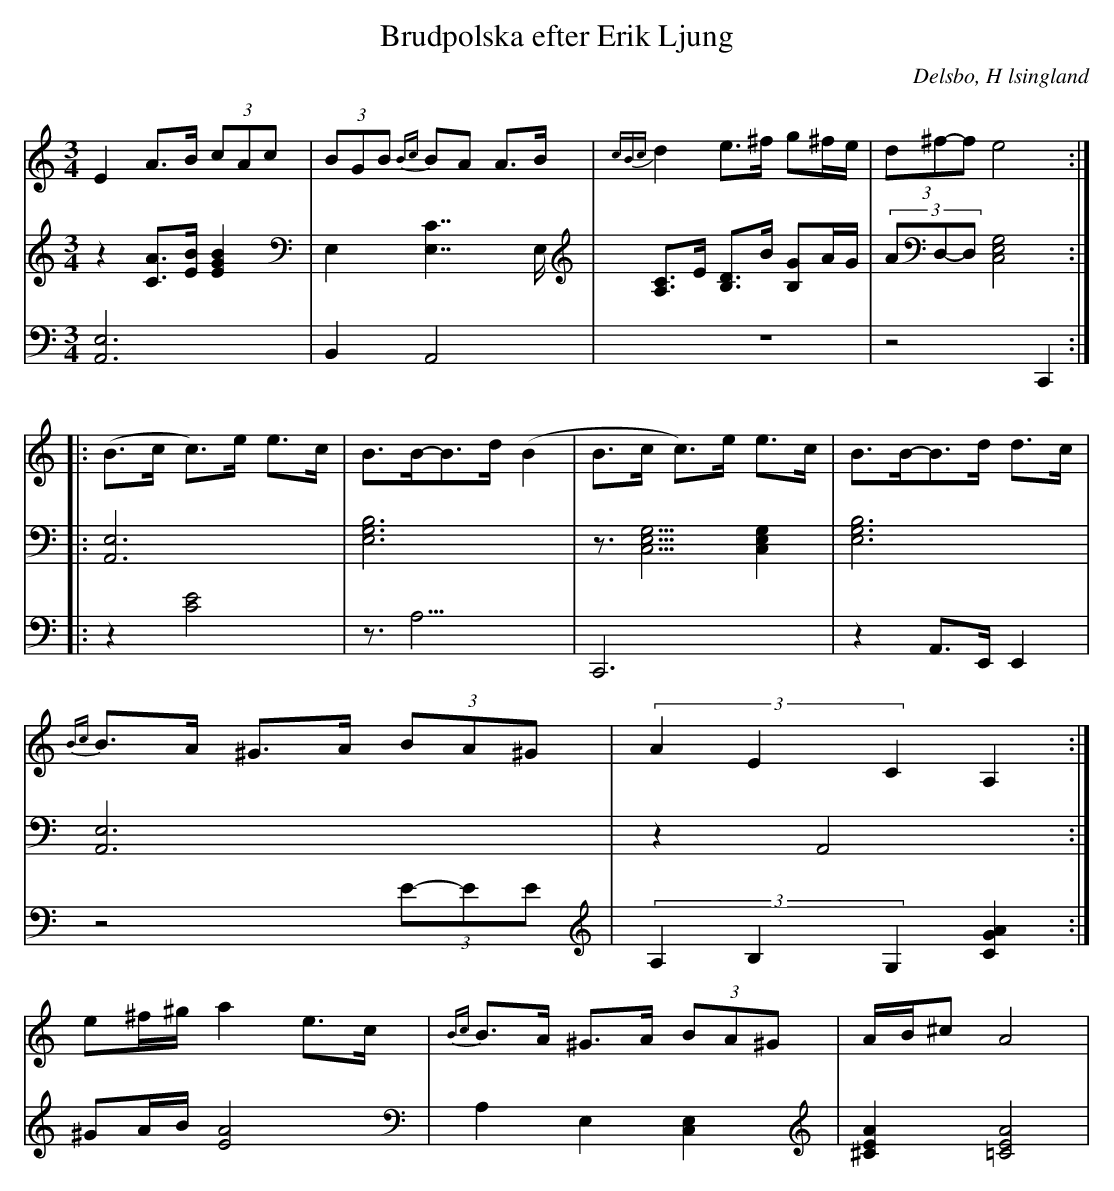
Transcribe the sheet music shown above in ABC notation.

X:1
T: Brudpolska efter Erik Ljung
Q: 105
O: Delsbo, H lsingland
M: 3/4
L: 1/8
K: Am
V:1
V:2
V:3 =Merge
V:1
E2 A>B (3cAc| (3BGB {Bc}BA A>B|{cBc}d2 e>^f g^f/e/|(3d^f-f e4 :|
|:(B>c c)>e e>c|B>B-B>d (B2|B>c c)>e e>c|B>B-B>d d>c|
{Bc}B>A ^G>A (3BA^G|(3A2E2C2 A,2:|
e^f/^g/ a2 e>c|{Bc}B>A ^G>A (3BA^G|A/B/^c A4|
V:2
z2 [AC]>[BE] [B2E2G2]|E,2 [C7/2E,7/2]E,/|[A,C]>E [B,D]>B [B,G]A/G/|(3AD,-D, [E,4G,4C,4]:|
|:[A,,6E,6]|[E,6G,6B,6]|z3/2[E,5/2G,5/2C,5/2] [E,2G,2C,2]|[E,6G,6B,6]|
[A,,6E,6]|z2 A,,4:|
V:3
[A,,6E,6]|B,,2 A,,4|z6|z4  C,,2:|
|:z2 [C4E4]|z3<A,3|C,,6|z2 A,,>E,, E,,2|
z4 (3E-EE|(3A,2B,2G,2 [G2A2C2]:|
^GA/B/ [A4E4]|A,2 E,2 [C,2E,2]|[A2^C2E2] [A4=C4E4]|
